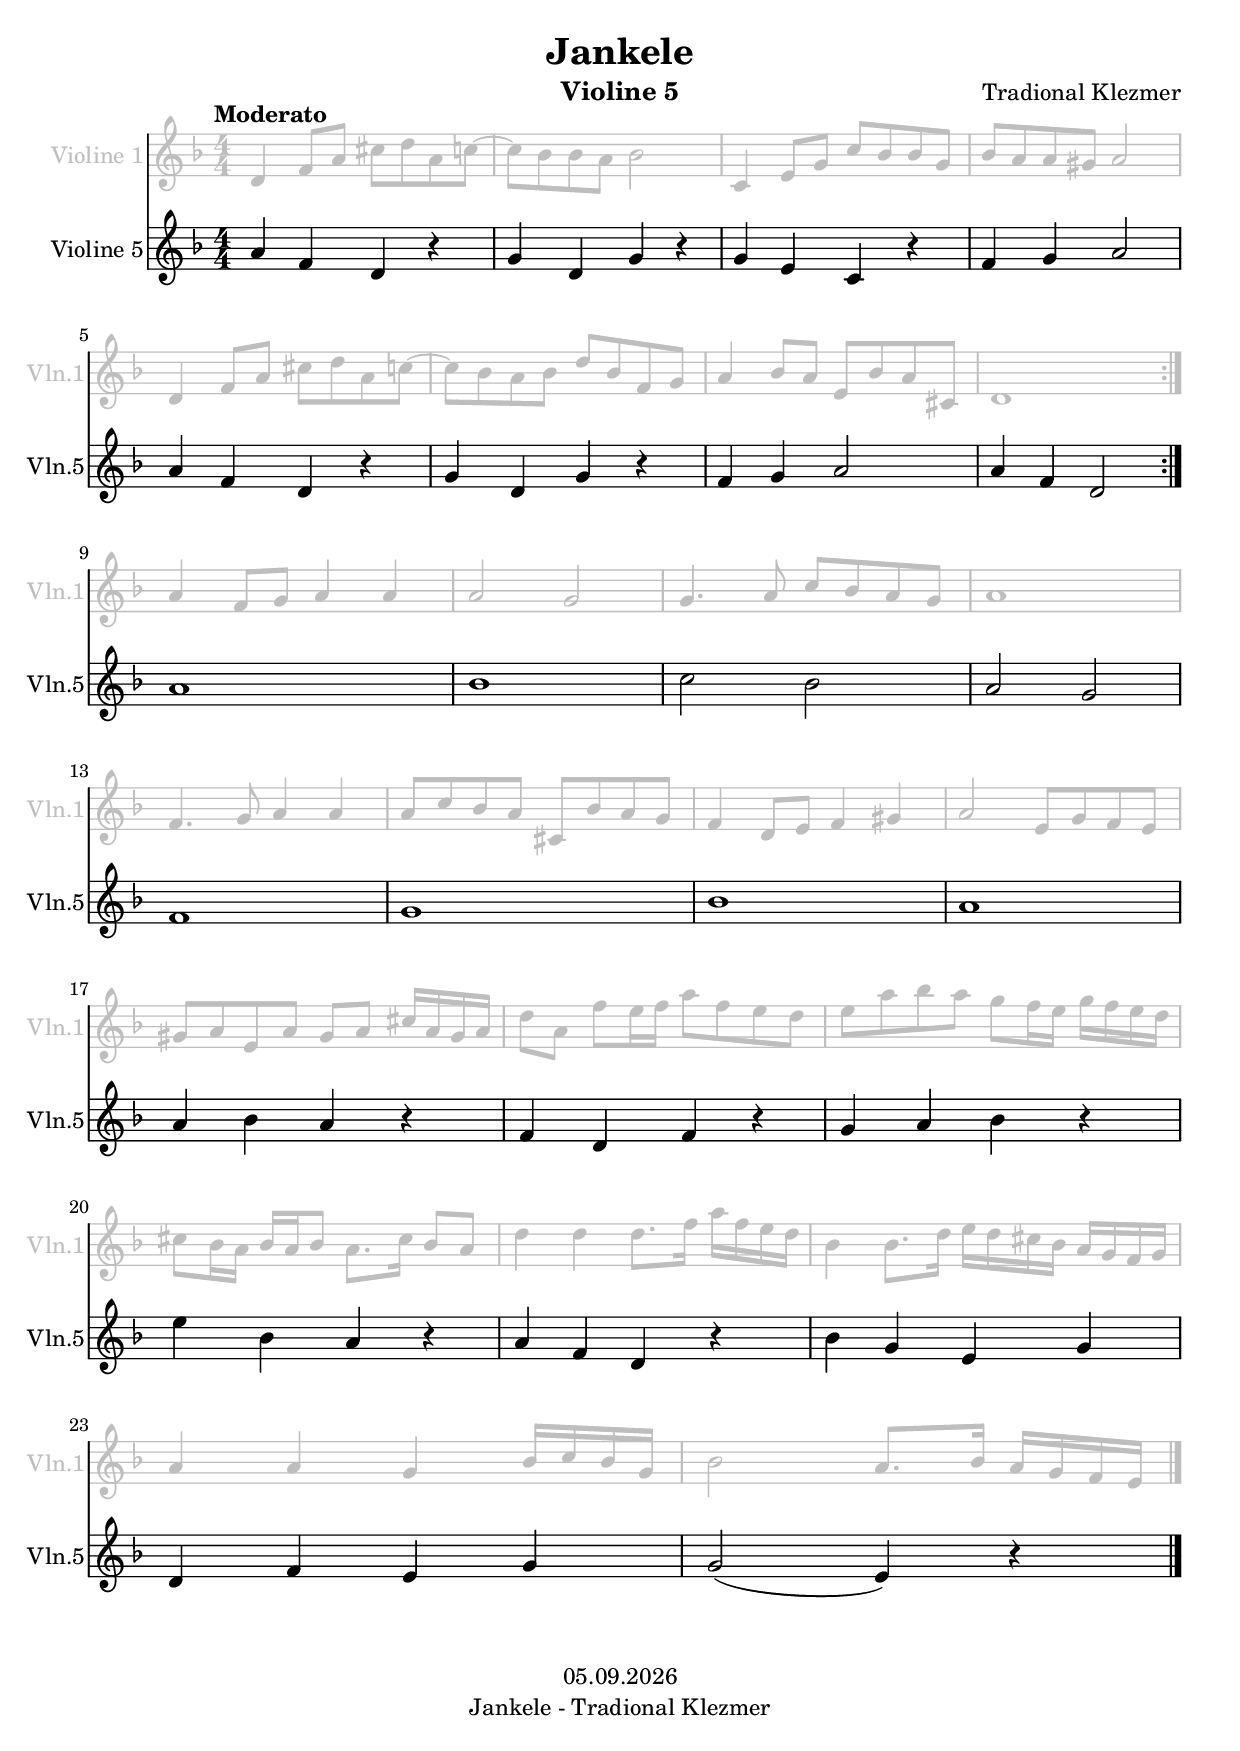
\version "2.18.2"

\include "../globals.ily"
\version "2.18.2"

\include "../globals.ily"

violinI = {
  \globalSettings
  \clef treble
  \relative d' {
    \repeat volta 2 {
      d4 f8 a cis d a c~ | c bes bes a bes2 | c,4 e8 g c bes bes g | bes a a gis a2 | \break
      d,4 f8 a cis d a c~ | c bes a bes d bes f g | a4 bes8 a e bes' a cis, | d1 \break
    }
    a'4 f8 g a4 a | a2 g | g4. a8 c bes a g | a1 \break
    f4. g8 a4 a | a8 c bes a cis, bes' a g | f4 d8 e f4 gis | a2 e8 g f e | \break
    gis8 a e a gis a cis16 a gis a | d8 a f' e16 f a8 f e d | e a bes a g f16 e g f e d | \break
    cis8 bes16 a bes a bes8 a8. cis16 bes8 a | d4 d d8. f16 a f e d | bes4 bes8. d16 e d cis bes a g f g | \break
    a4 a g bes16 c bes g | bes2 a8. bes16 a g f e |
    \bar "|."
  }
}

\version "2.18.2"

\include "../globals.ily"

violinV = {
  \globalSettings
  \clef treble
  \relative a' {
    \repeat volta 2 {
      a4 f d r | g d g r | g e c r | f g a2 | \break
      a4 f d r | g d g r | f g a2 | a4 f d2 | \break
    }
    a'1 | bes | c2 bes | a g | \break
    f1 | g | bes | a | \break
    a4 bes a r | f d f r | g a bes r | \break
    e4 bes a r | a f d r | bes' g e g | \break
    d4 f e g | g2( e4) r |\break 
    \bar "|."
  }
}


\header {
  instrument = "Violine 5"
}


\score {
  <<
    \new Staff \with { instrumentName = "Violine 1" shortInstrumentName = "Vln.1" } { 
      \applyContext #(override-color-for-all-grobs (x11-color 'gray))
      \violinI 
    }
    \new Staff \with { instrumentName = "Violine 5" shortInstrumentName = "Vln.5" } { \violinV }
  >>
  \layout {
    indent = 1.5\cm
    short-indent = 0.5\cm
  }
}
